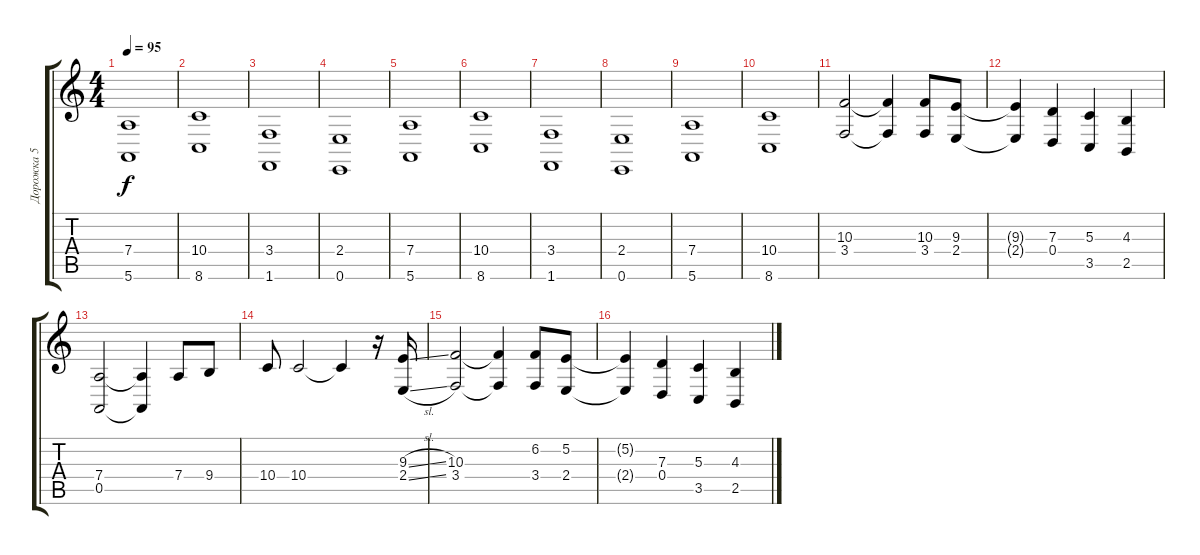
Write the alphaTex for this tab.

\track ("Дорожка 5" "Дорожка 5") {instrument synthstrings2}
\staff {score tabs}
\tuning (E4 B3 G3 D3 A2 E2) {hide}
\ts (4 4)
\tempo 95
\clef g2
\ks c
(7.4 5.6).1{dy f} |
(10.4 8.6).1 |
(3.4 1.6).1 |
(2.4 0.6).1 |
(7.4 5.6).1 |
(10.4 8.6).1 |
(3.4 1.6).1 |
(2.4 0.6).1 |
(7.4 5.6).1 |
(10.4 8.6).1 |
(10.3 3.4).2 (10.3{t} 3.4{t}).4 (10.3 3.4).8 (9.3 2.4).8 |
(9.3{t} 2.4{t}).4 (7.3 0.4).4 (5.3 3.5).4 (4.3 2.5).4 |
(7.4 0.5).2 (7.4{t} 0.5{t}).4 7.4.8 9.4.8 |
10.4.8 10.4.2 10.4{t}.4 r.16 (9.3{sl} 2.4{sl}).16 |
(10.3 3.4).2 (10.3{t} 3.4{t}).4 (6.2 3.4).8 (5.2 2.4).8 |
(5.2{t} 2.4{t}).4 (7.3 0.4).4 (5.3 3.5).4 (4.3 2.5).4
